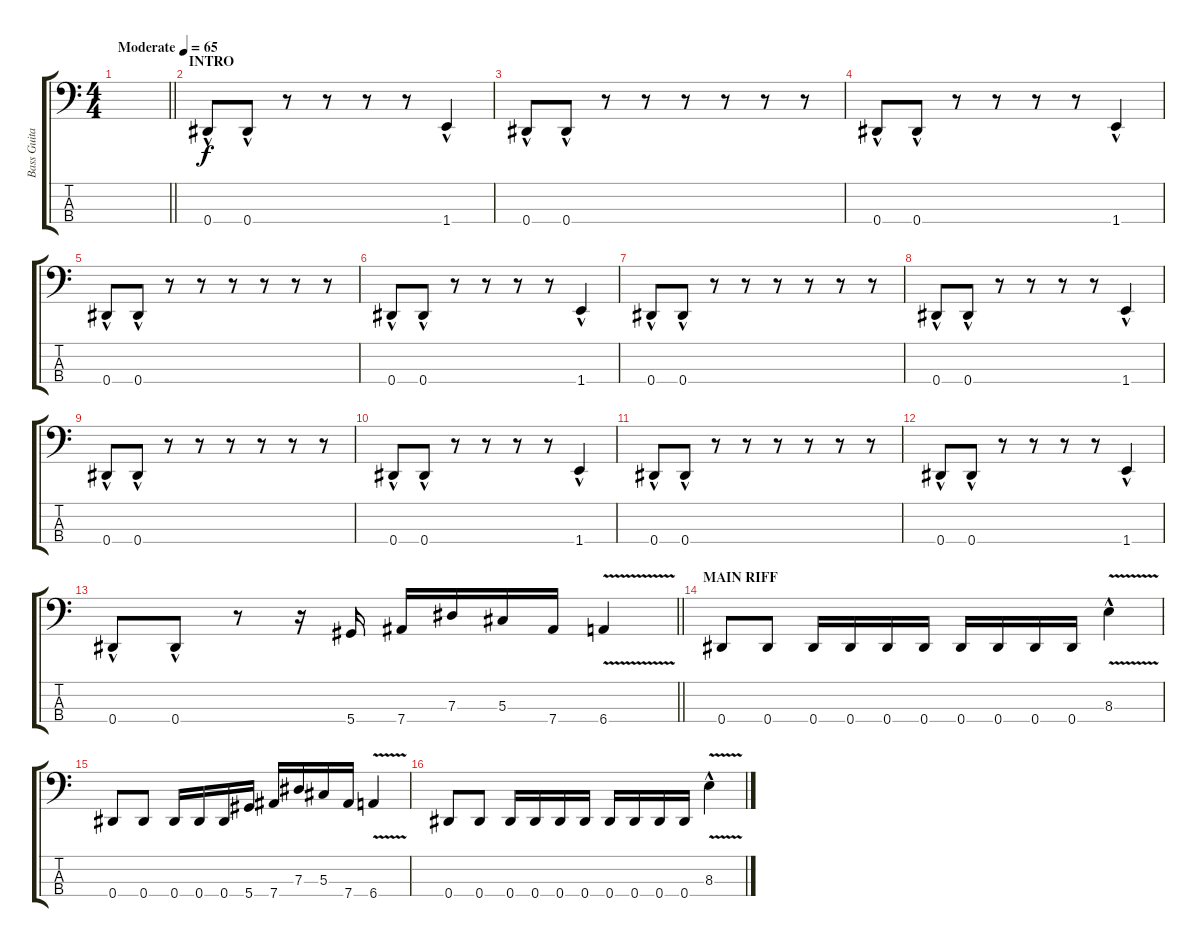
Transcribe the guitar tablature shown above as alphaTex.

\track ("Bass Guitar - Neil Murray" "Bass Guita") {instrument electricbassfinger}
\staff {score tabs}
\tuning (Gb2 Db2 Ab1 Eb1) {hide}
\ts (4 4)
\tempo (65 "Moderate")
\clef f4
\barLineRight lightlight
\ks c
|
\section ("" "INTRO")
0.4{hac}.8 0.4{hac}.8 r.8 r.8 r.8 r.8 1.4{hac}.4 |
0.4{hac}.8 0.4{hac}.8 r.8 r.8 r.8 r.8 r.8 r.8 |
0.4{hac}.8 0.4{hac}.8 r.8 r.8 r.8 r.8 1.4{hac}.4 |
0.4{hac}.8 0.4{hac}.8 r.8 r.8 r.8 r.8 r.8 r.8 |
0.4{hac}.8 0.4{hac}.8 r.8 r.8 r.8 r.8 1.4{hac}.4 |
0.4{hac}.8 0.4{hac}.8 r.8 r.8 r.8 r.8 r.8 r.8 |
0.4{hac}.8 0.4{hac}.8 r.8 r.8 r.8 r.8 1.4{hac}.4 |
0.4{hac}.8 0.4{hac}.8 r.8 r.8 r.8 r.8 r.8 r.8 |
0.4{hac}.8 0.4{hac}.8 r.8 r.8 r.8 r.8 1.4{hac}.4 |
0.4{hac}.8 0.4{hac}.8 r.8 r.8 r.8 r.8 r.8 r.8 |
0.4{hac}.8 0.4{hac}.8 r.8 r.8 r.8 r.8 1.4{hac}.4 |
\barLineRight lightlight
0.4{hac}.8 0.4{hac}.8 r.8 r.16 5.4.16 7.4.16 7.3.16 5.3.16 7.4.16 6.4{v}.4 |
\section ("" "MAIN RIFF")
0.4.8 0.4.8 0.4.16 0.4.16 0.4.16 0.4.16 0.4.16 0.4.16 0.4.16 0.4.16 8.3{v hac}.4 |
0.4.8 0.4.8 0.4.16 0.4.16 0.4.16 5.4.16 7.4.16 7.3.16 5.3.16 7.4.16 6.4{v}.4 |
0.4.8 0.4.8 0.4.16 0.4.16 0.4.16 0.4.16 0.4.16 0.4.16 0.4.16 0.4.16 8.3{v hac}.4
